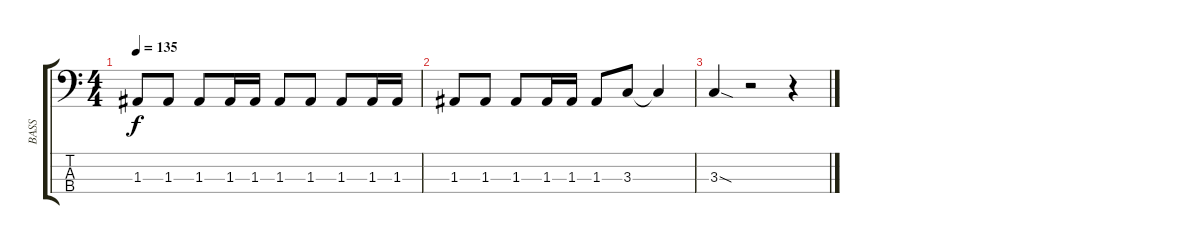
\track ("BASS" "BASS") {instrument electricbasspick}
\staff {score tabs}
\tuning (G2 D2 A1 E1) {hide}
\ts (4 4)
\tempo 135
\clef f4
\ks c
1.3.8{dy f} 1.3.8 1.3.8 1.3.16 1.3.16 1.3.8 1.3.8 1.3.8 1.3.16 1.3.16 |
1.3.8 1.3.8 1.3.8 1.3.16 1.3.16 1.3.8 3.3.8 3.3{t}.4 |
3.3{sod}.4 r.2 r.4
